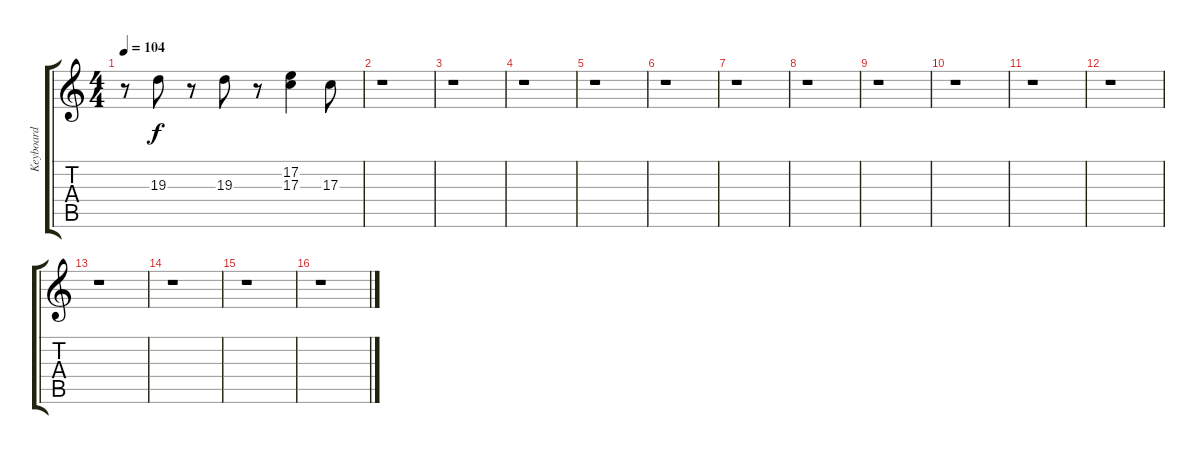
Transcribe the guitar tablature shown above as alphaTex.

\track ("Keyboard" "Keyboard") {instrument honkytonkpiano}
\staff {score tabs}
\tuning (E4 B3 G3 D3 A2 E2) {hide}
\ts (4 4)
\tempo 104
\clef g2
\ks c
r.8{dy f} 19.3.8 r.8 19.3.8 r.8 (17.2 17.3).4 17.3.8 |
r.1 |
r.1 |
r.1 |
r.1 |
r.1 |
r.1 |
r.1 |
r.1 |
r.1 |
r.1 |
r.1 |
r.1 |
r.1 |
r.1 |
r.1
